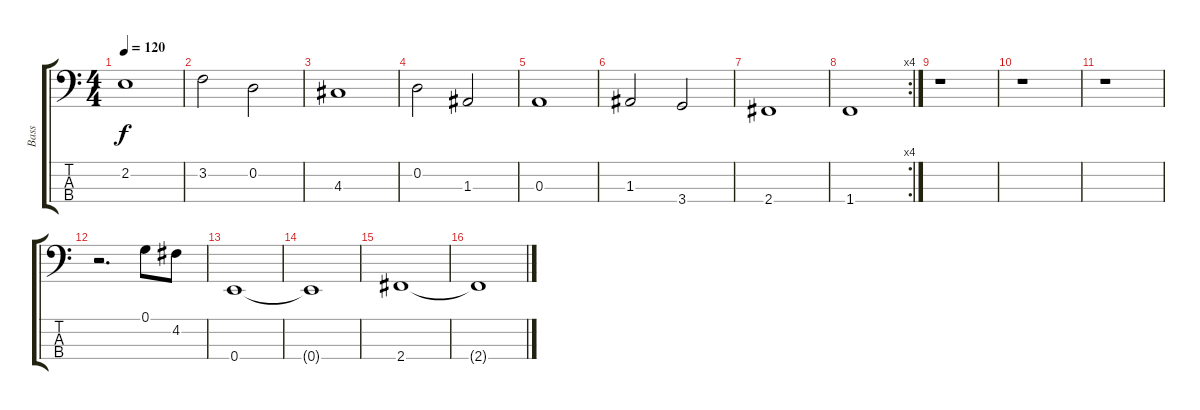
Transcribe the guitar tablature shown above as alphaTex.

\track ("Bass" "Bass") {instrument electricbasspick}
\staff {score tabs}
\tuning (G2 D2 A1 E1) {hide}
\ts (4 4)
\tempo 120
\clef f4
\ks c
2.2.1{dy f instrument electricbasspick} |
3.2.2 0.2.2 |
4.3.1 |
0.2.2 1.3.2 |
0.3.1 |
1.3.2 3.4.2 |
2.4.1 |
\rc 4
1.4.1 |
r.1 |
r.1 |
r.1 |
r.2{d} 0.1.8 4.2.8 |
0.4.1 |
0.4{t}.1 |
2.4.1 |
2.4{t}.1
